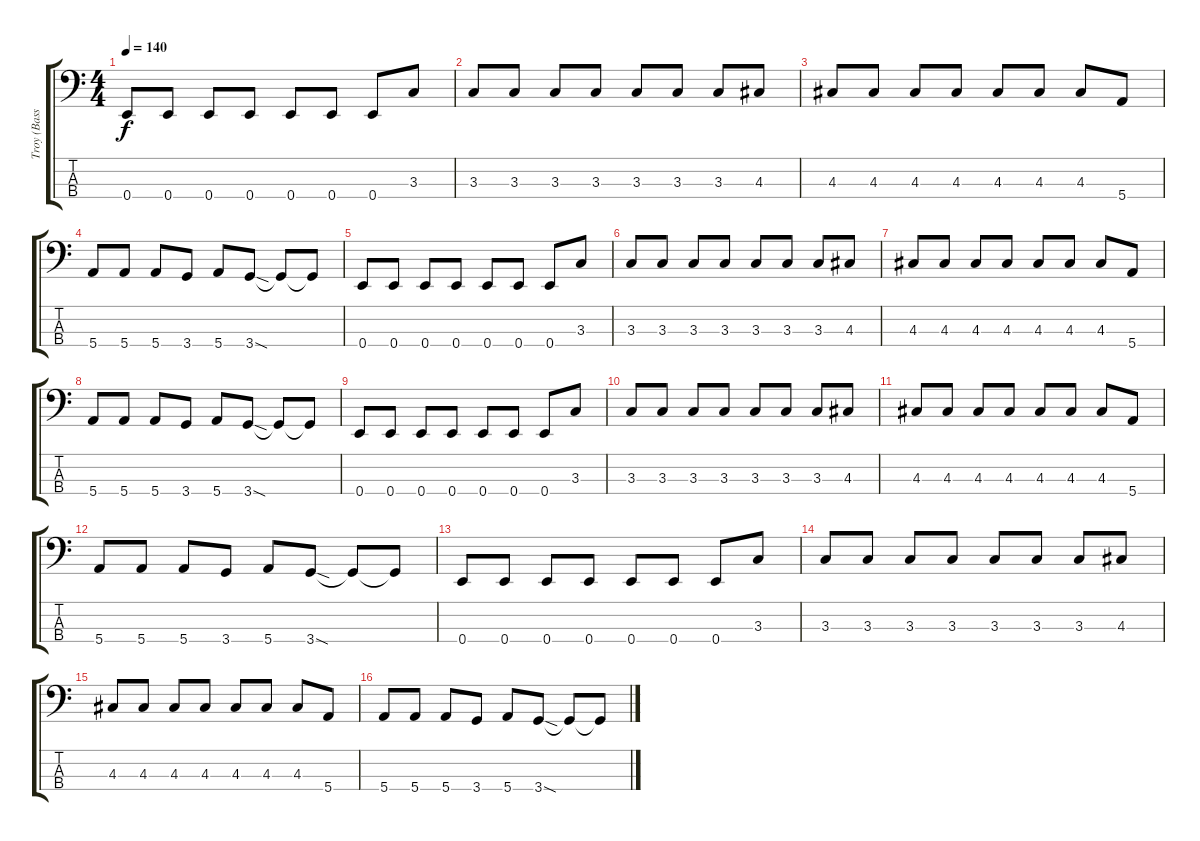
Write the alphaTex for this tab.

\track ("Troy (Bass)" "Troy (Bass") {instrument electricbassfinger}
\staff {score tabs}
\tuning (G2 D2 A1 E1) {hide}
\ts (4 4)
\tempo 140
\clef f4
\ks c
0.4.8{dy f} 0.4.8 0.4.8 0.4.8 0.4.8 0.4.8 0.4.8 3.3.8 |
3.3.8 3.3.8 3.3.8 3.3.8 3.3.8 3.3.8 3.3.8 4.3.8 |
4.3.8 4.3.8 4.3.8 4.3.8 4.3.8 4.3.8 4.3.8 5.4.8 |
5.4.8 5.4.8 5.4.8 3.4.8 5.4.8 3.4{sod}.8 3.4{t}.8 3.4{t}.8 |
0.4.8 0.4.8 0.4.8 0.4.8 0.4.8 0.4.8 0.4.8 3.3.8 |
3.3.8 3.3.8 3.3.8 3.3.8 3.3.8 3.3.8 3.3.8 4.3.8 |
4.3.8 4.3.8 4.3.8 4.3.8 4.3.8 4.3.8 4.3.8 5.4.8 |
5.4.8 5.4.8 5.4.8 3.4.8 5.4.8 3.4{sod}.8 3.4{t}.8 3.4{t}.8 |
0.4.8 0.4.8 0.4.8 0.4.8 0.4.8 0.4.8 0.4.8 3.3.8 |
3.3.8 3.3.8 3.3.8 3.3.8 3.3.8 3.3.8 3.3.8 4.3.8 |
4.3.8 4.3.8 4.3.8 4.3.8 4.3.8 4.3.8 4.3.8 5.4.8 |
5.4.8 5.4.8 5.4.8 3.4.8 5.4.8 3.4{sod}.8 3.4{t}.8 3.4{t}.8 |
0.4.8 0.4.8 0.4.8 0.4.8 0.4.8 0.4.8 0.4.8 3.3.8 |
3.3.8 3.3.8 3.3.8 3.3.8 3.3.8 3.3.8 3.3.8 4.3.8 |
4.3.8 4.3.8 4.3.8 4.3.8 4.3.8 4.3.8 4.3.8 5.4.8 |
5.4.8 5.4.8 5.4.8 3.4.8 5.4.8 3.4{sod}.8 3.4{t}.8 3.4{t}.8
